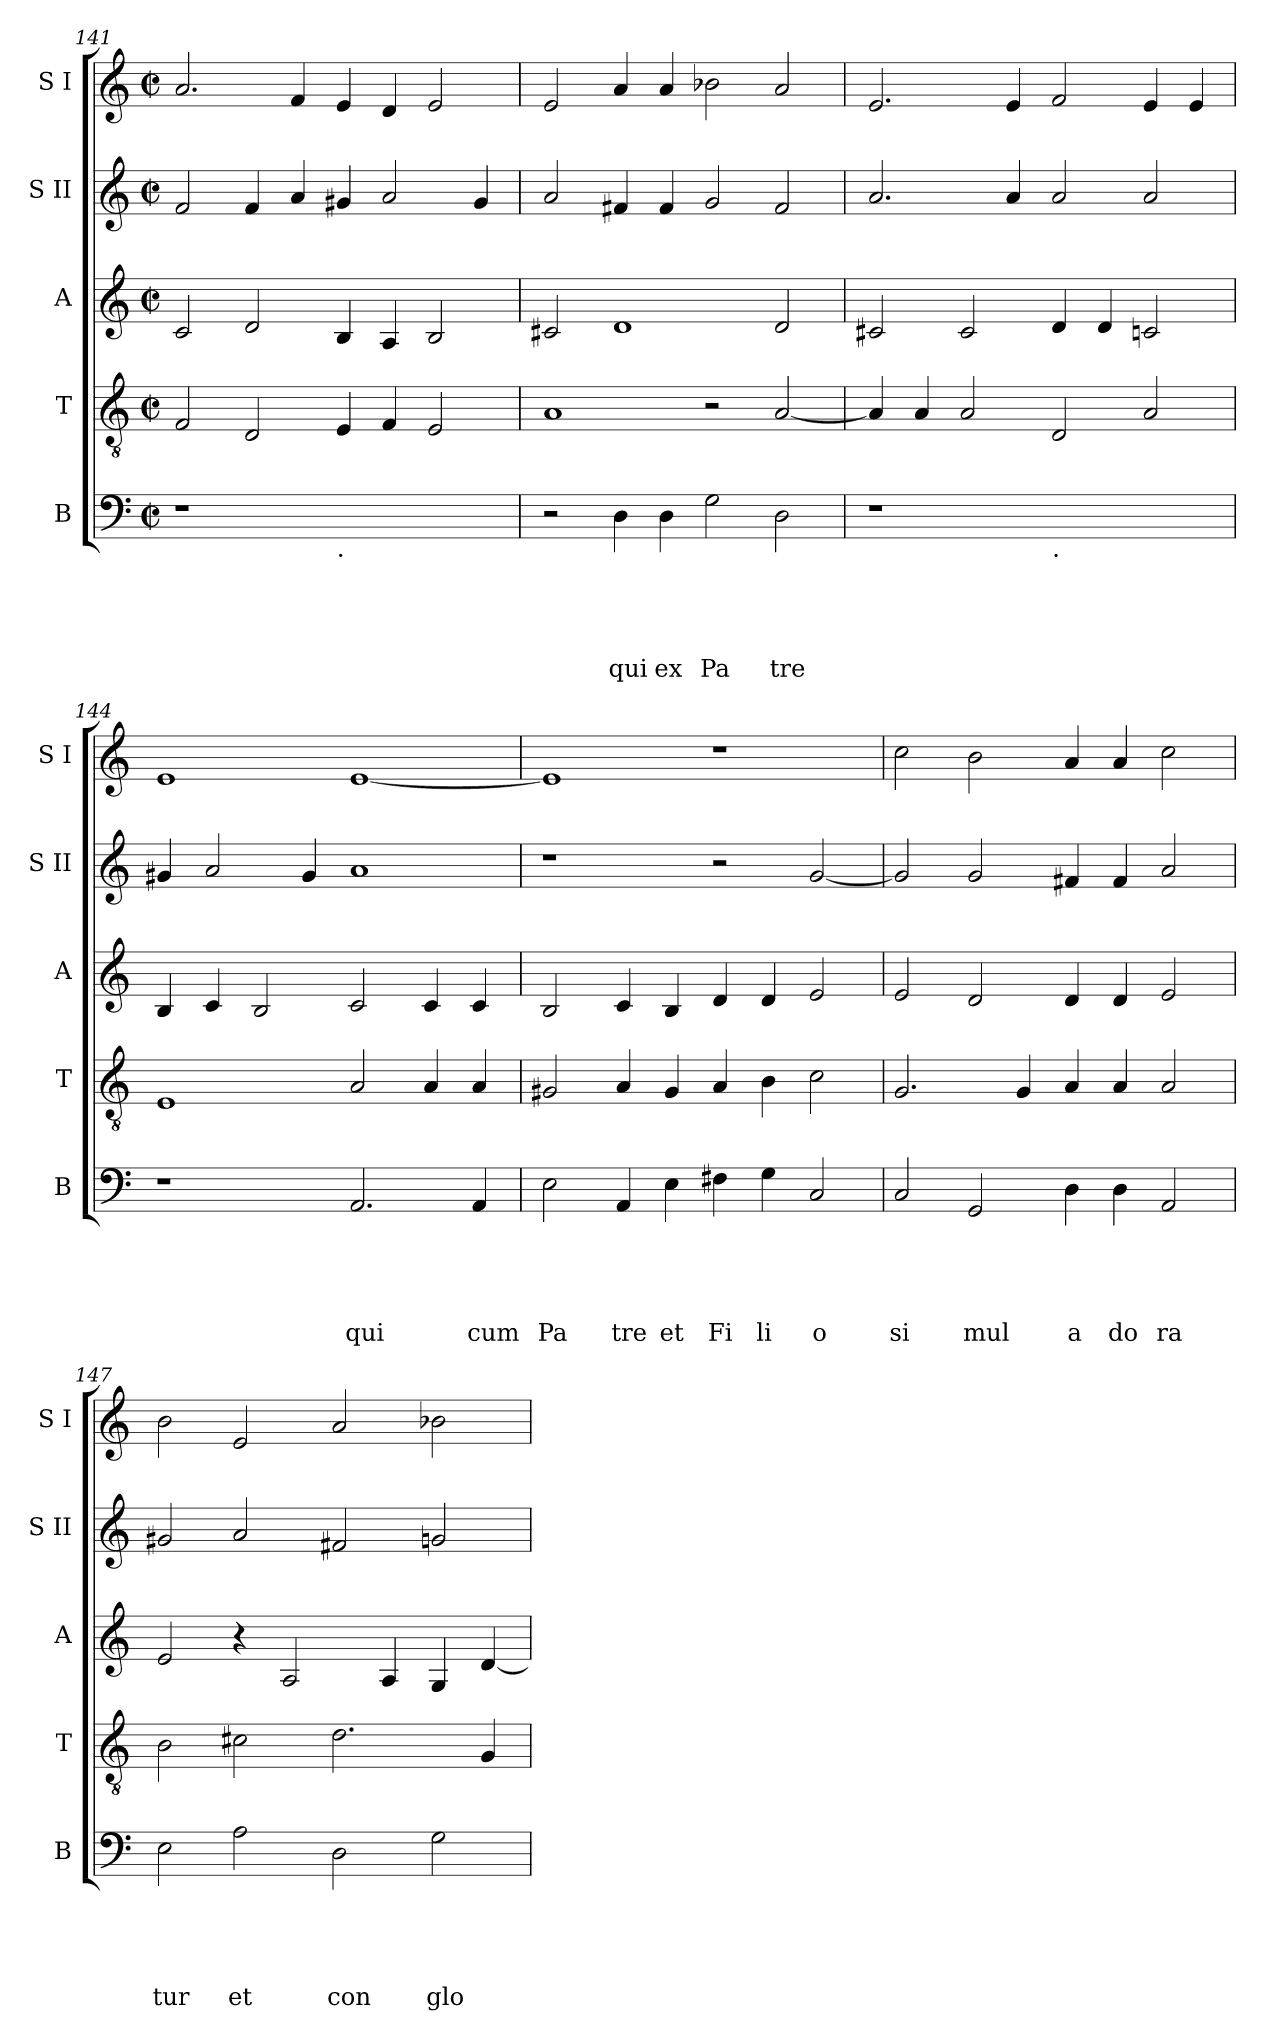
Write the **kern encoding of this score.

**kern	**text	**text	**text	**text	**text	**kern	**kern	**kern	**kern
*part5	*part5	*part5	*part5	*part5	*part5	*part4	*part3	*part2	*part1
*staff5	*staff5	*staff5	*staff5	*staff5	*staff5	*staff4	*staff3	*staff2	*staff1
*I"B	*	*	*	*	*	*I"T	*I"A	*I"S II	*I"S I
*I'B	*	*	*	*	*	*I'T	*I'A	*I'S II	*I'S I
!!LO:LB:g=z
*clefF4	*	*	*	*	*	*clefGv2	*clefG2	*clefG2	*clefG2
*k[]	*	*	*	*	*	*k[]	*k[]	*k[]	*k[]
*C:	*	*	*	*	*	*C:	*C:	*C:	*C:
*M2/2	*	*	*	*	*	*M2/2	*M2/2	*M2/2	*M2/2
*met(c|)	*	*	*	*	*	*met(c|)	*met(c|)	*met(c|)	*met(c|)
=141	=141	=141	=141	=141	=141	=141	=141	=141	=141
1r	.	.	.	.	.	2F/	2c/	2f/	2.a/
.	.	.	.	.	.	2D/	2d/	4f/	.
.	.	.	.	.	.	.	.	4a/	4f/
!LO:TX:b:t=.	!	!	!	!	!	!	!	!	!
1ryy	.	.	.	.	.	4E/	4B/	4g#X/	4e/
.	.	.	.	.	.	4F/	4A/	2a/	4d/
.	.	.	.	.	.	2E/	2B/	.	2e/
.	.	.	.	.	.	.	.	4g#/	.
=142	=142	=142	=142	=142	=142	=142	=142	=142	=142
2r	.	.	.	.	.	1A	2c#X/	2a/	2e/
!	!	!	!	!	!LO:LY:b	!	!	!	!
4D\	.	.	.	.	qui	.	1d	4f#X/	4a/
!	!	!	!	!	!LO:LY:b	!	!	!	!
4D\	.	.	.	.	ex	.	.	4f#/	4a/
!	!	!	!	!	!LO:LY:b	!	!	!	!
2G\	.	.	.	.	Pa	2r	.	2g/	2b-X\
!	!	!	!	!	!LO:LY:b	!	!	!	!
2D\	.	.	.	.	tre	[<2A/	2d/	2f#/	2a/
=143	=143	=143	=143	=143	=143	=143	=143	=143	=143
1r	.	.	.	.	.	4A/]	2c#X/	2.a/	2.e/
.	.	.	.	.	.	4A/	.	.	.
.	.	.	.	.	.	2A/	2c#/	.	.
.	.	.	.	.	.	.	.	4a/	4e/
!LO:TX:b:t=.	!	!	!	!	!	!	!	!	!
1ryy	.	.	.	.	.	2D/	4d/	2a/	2f/
.	.	.	.	.	.	.	4d/	.	.
.	.	.	.	.	.	2A/	2cn/	2a/	4e/
.	.	.	.	.	.	.	.	.	4e/
=144	=144	=144	=144	=144	=144	=144	=144	=144	=144
1r	.	.	.	.	.	1E	4B/	4g#X/	1e
.	.	.	.	.	.	.	4c/	2a/	.
.	.	.	.	.	.	.	2B/	.	.
.	.	.	.	.	.	.	.	4g#/	.
!	!	!	!	!	!LO:LY:b	!	!	!	!
2.AA/	.	.	.	.	qui	2A/	2c/	1a	[<1e
.	.	.	.	.	.	4A/	4c/	.	.
!	!	!	!	!	!LO:LY:b	!	!	!	!
4AA/	.	.	.	.	cum	4A/	4c/	.	.
!!LO:LB:g=z
=145	=145	=145	=145	=145	=145	=145	=145	=145	=145
!	!	!	!	!	!LO:LY:b	!	!	!	!
2E\	.	.	.	.	Pa	2G#X/	2B/	1r	1e]
!	!	!	!	!	!LO:LY:b	!	!	!	!
4AA/	.	.	.	.	tre	4A/	4c/	.	.
!	!	!	!	!	!LO:LY:b	!	!	!	!
4E\	.	.	.	.	et	4G#/	4B/	.	.
!	!	!	!	!	!LO:LY:b	!	!	!	!
4F#X\	.	.	.	.	Fi	4A/	4d/	2r	1r
!	!	!	!	!	!LO:LY:b	!	!	!	!
4G\	.	.	.	.	li	4B\	4d/	.	.
!	!	!	!	!	!LO:LY:b	!	!	!	!
2C/	.	.	.	.	o	2c\	2e/	[<2g/	.
=146	=146	=146	=146	=146	=146	=146	=146	=146	=146
!	!	!	!	!	!LO:LY:b	!	!	!	!
2C/	.	.	.	.	si	2.G/	2e/	2g/]	2cc\
!	!	!	!	!	!LO:LY:b	!	!	!	!
2GG/	.	.	.	.	mul	.	2d/	2g/	2b\
.	.	.	.	.	.	4G/	.	.	.
!	!	!	!	!	!LO:LY:b	!	!	!	!
4D\	.	.	.	.	a	4A/	4d/	4f#X/	4a/
!	!	!	!	!	!LO:LY:b	!	!	!	!
4D\	.	.	.	.	do	4A/	4d/	4f#/	4a/
!	!	!	!	!	!LO:LY:b	!	!	!	!
2AA/	.	.	.	.	ra	2A/	2e/	2a/	2cc\
=147	=147	=147	=147	=147	=147	=147	=147	=147	=147
!	!	!	!	!	!LO:LY:b	!	!	!	!
2E\	.	.	.	.	tur	2B\	2e/	2g#X/	2b\
!	!	!	!	!	!LO:LY:b	!	!	!	!
2A\	.	.	.	.	et	2c#X\	4r	2a/	2e/
.	.	.	.	.	.	.	2A/	.	.
!	!	!	!	!	!LO:LY:b	!	!	!	!
2D\	.	.	.	.	con	2.d\	.	2f#X/	2a/
.	.	.	.	.	.	.	4A/	.	.
!	!	!	!	!	!LO:LY:b	!	!	!	!
2G\	.	.	.	.	glo	.	4G/	2gn/	2b-X\
.	.	.	.	.	.	4G/	[<4d/	.	.
=	=	=	=	=	=	=	=	=	=
*-	*-	*-	*-	*-	*-	*-	*-	*-	*-
